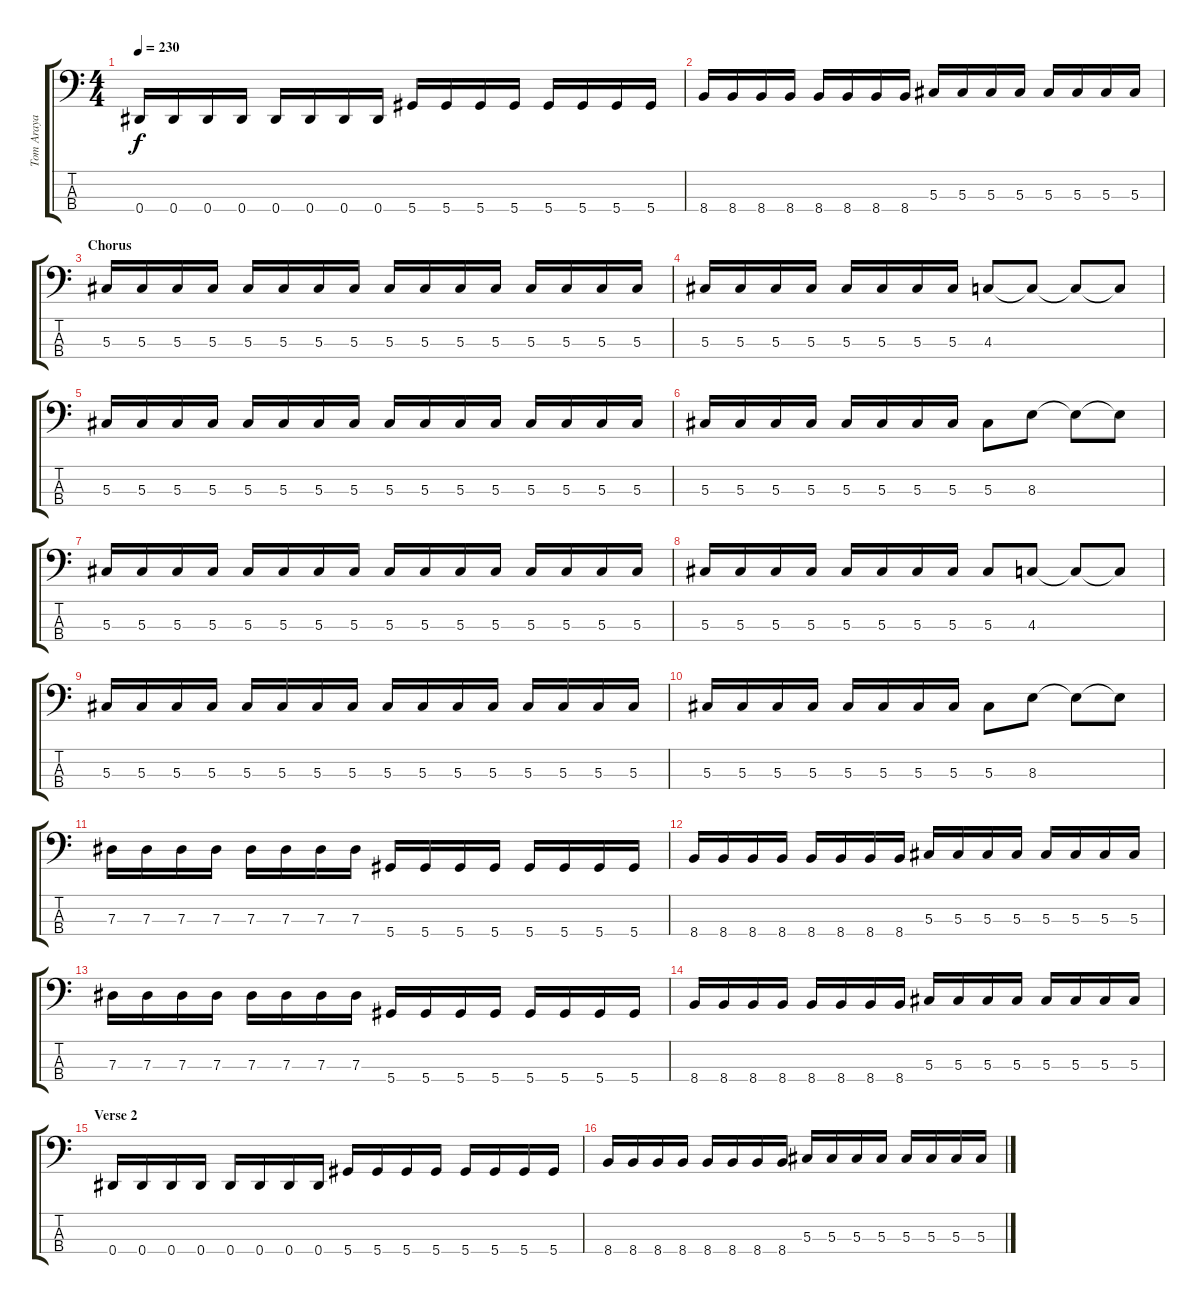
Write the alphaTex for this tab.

\track ("Tom Araya" "Tom Araya") {instrument distortionguitar}
\staff {score tabs}
\tuning (Gb2 Db2 Ab1 Eb1) {hide}
\ts (4 4)
\tempo 230
\clef f4
\ks c
0.4.16{dy f} 0.4.16 0.4.16 0.4.16 0.4.16 0.4.16 0.4.16 0.4.16 5.4.16 5.4.16 5.4.16 5.4.16 5.4.16 5.4.16 5.4.16 5.4.16 |
8.4.16 8.4.16 8.4.16 8.4.16 8.4.16 8.4.16 8.4.16 8.4.16 5.3.16 5.3.16 5.3.16 5.3.16 5.3.16 5.3.16 5.3.16 5.3.16 |
\section ("" "Chorus")
5.3.16 5.3.16 5.3.16 5.3.16 5.3.16 5.3.16 5.3.16 5.3.16 5.3.16 5.3.16 5.3.16 5.3.16 5.3.16 5.3.16 5.3.16 5.3.16 |
5.3.16 5.3.16 5.3.16 5.3.16 5.3.16 5.3.16 5.3.16 5.3.16 4.3.8 4.3{t}.8 4.3{t}.8 4.3{t}.8 |
5.3.16 5.3.16 5.3.16 5.3.16 5.3.16 5.3.16 5.3.16 5.3.16 5.3.16 5.3.16 5.3.16 5.3.16 5.3.16 5.3.16 5.3.16 5.3.16 |
5.3.16 5.3.16 5.3.16 5.3.16 5.3.16 5.3.16 5.3.16 5.3.16 5.3.8 8.3.8 8.3{t}.8 8.3{t}.8 |
5.3.16 5.3.16 5.3.16 5.3.16 5.3.16 5.3.16 5.3.16 5.3.16 5.3.16 5.3.16 5.3.16 5.3.16 5.3.16 5.3.16 5.3.16 5.3.16 |
5.3.16 5.3.16 5.3.16 5.3.16 5.3.16 5.3.16 5.3.16 5.3.16 5.3.8 4.3.8 4.3{t}.8 4.3{t}.8 |
5.3.16 5.3.16 5.3.16 5.3.16 5.3.16 5.3.16 5.3.16 5.3.16 5.3.16 5.3.16 5.3.16 5.3.16 5.3.16 5.3.16 5.3.16 5.3.16 |
5.3.16 5.3.16 5.3.16 5.3.16 5.3.16 5.3.16 5.3.16 5.3.16 5.3.8 8.3.8 8.3{t}.8 8.3{t}.8 |
7.3.16 7.3.16 7.3.16 7.3.16 7.3.16 7.3.16 7.3.16 7.3.16 5.4.16 5.4.16 5.4.16 5.4.16 5.4.16 5.4.16 5.4.16 5.4.16 |
8.4.16 8.4.16 8.4.16 8.4.16 8.4.16 8.4.16 8.4.16 8.4.16 5.3.16 5.3.16 5.3.16 5.3.16 5.3.16 5.3.16 5.3.16 5.3.16 |
7.3.16 7.3.16 7.3.16 7.3.16 7.3.16 7.3.16 7.3.16 7.3.16 5.4.16 5.4.16 5.4.16 5.4.16 5.4.16 5.4.16 5.4.16 5.4.16 |
8.4.16 8.4.16 8.4.16 8.4.16 8.4.16 8.4.16 8.4.16 8.4.16 5.3.16 5.3.16 5.3.16 5.3.16 5.3.16 5.3.16 5.3.16 5.3.16 |
\section ("" "Verse 2")
0.4.16 0.4.16 0.4.16 0.4.16 0.4.16 0.4.16 0.4.16 0.4.16 5.4.16 5.4.16 5.4.16 5.4.16 5.4.16 5.4.16 5.4.16 5.4.16 |
8.4.16 8.4.16 8.4.16 8.4.16 8.4.16 8.4.16 8.4.16 8.4.16 5.3.16 5.3.16 5.3.16 5.3.16 5.3.16 5.3.16 5.3.16 5.3.16
